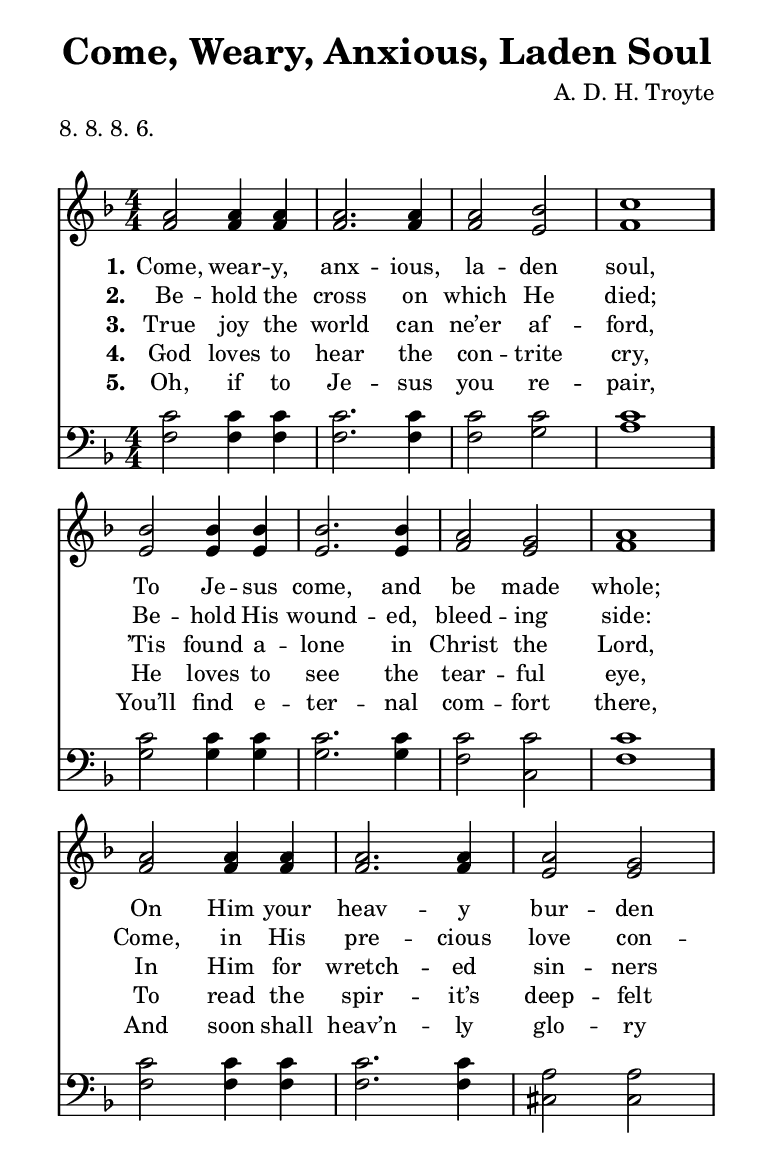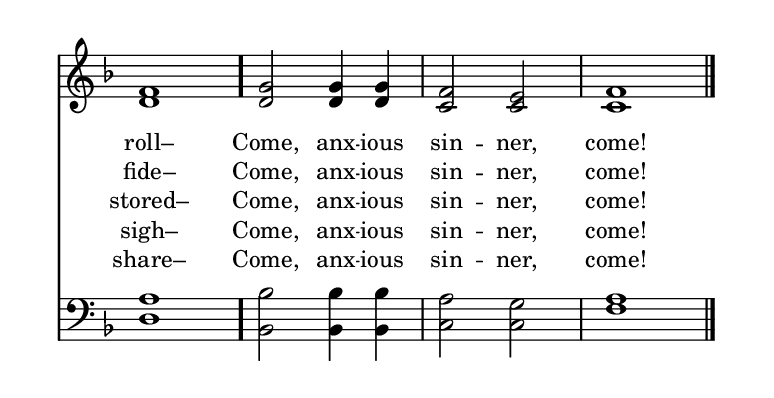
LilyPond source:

\include "common/global.ily"
\paper {
  \include "common/paper.ily"
  ragged-bottom = ##t
  ragged-last-bottom = ##t
  systems-per-page = ##f
  page-count = ##f
}

\header{
  %gospel
  hymnnumber = "8"
  title = "Come, Weary, Anxious, Laden Soul"
  tunename = "Troyte"
  meter = "8. 8. 8. 6."
  poet = ""
  composer = "A. D. H. Troyte"
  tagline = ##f
}

patternA = { c2 c4 c4 | c2. c4 | c2 c2 | c1 } % Line 1, 2, 3
patternB = { c2 c4 c4 | c2 c2  | c1    }      % Line 4

global = {
  \include "common/overrides.ily"
  \override Staff.TimeSignature.style = #'numbered
  \time 4/4
  \once \override Score.MetronomeMark.transparent = ##t
  \tempo 2 = 86
  \key f \major
  \autoBeamOff
}

notesSoprano = {
\global
\relative c'' {

  \changePitch \patternA { a a a       | a a     | a bes | c }
  \changePitch \patternA { bes bes bes | bes bes | a g   | a }
  \changePitch \patternA { a a a       | a a     | a g   | f }
  \changePitch \patternB { g g g       | f e     | f     }
	\bar "|."

}
}

notesAlto = {
\global
\relative e' {

  \changePitch \patternA { f f f | f f | f e | f }
  \changePitch \patternA { e e e | e e | f e | f }
  \changePitch \patternA { f f f | f f | e e | d }
  \changePitch \patternB { d d d | c c | c   }

}
}

notesTenor = {
\global
\relative a {

  \changePitch \patternA { c c c       | c c | c c | c }
  \changePitch \patternA { c c c       | c c | c c | c }
  \changePitch \patternA { c c c       | c c | a a | a }
  \changePitch \patternB { bes bes bes | a g | a   }

}
}

notesBass = {
\global
\relative f {

  \changePitch \patternA { f f f       | f f | f g     | a }
  \changePitch \patternA { g g g       | g g | f c     | f }
  \changePitch \patternA { f f f       | f f | cis cis | d }
  \changePitch \patternB { bes bes bes | c c | f       }

}
}

wordsA = \lyricmode {
\set stanza = "1."

  Come, wear -- y, anx -- ious, la -- den soul, \bar "."
  To Je -- sus come, and be made whole; \bar "." \break
  On Him your heav -- y bur -- den roll– \bar "."
  Come, anx -- ious sin -- ner, come! \bar "."

}

wordsB = \lyricmode {
\set stanza = "2."

  Be -- hold the cross on which He died;
  Be -- hold His wound -- ed, bleed -- ing side:
  Come, in His pre -- cious love con -- fide–
  Come, anx -- ious sin -- ner, come!

}

wordsC = \lyricmode {
\set stanza = "3."

  True joy the world can ne’er af -- ford,
  ’Tis found a -- lone in Christ the Lord,
  In Him for wretch -- ed sin -- ners stored–
  Come, anx -- ious sin -- ner, come!

}

wordsD = \lyricmode {
\set stanza = "4."

  God loves to hear the con -- trite cry,
  He loves to see the tear -- ful eye,
  To read the spir -- it’s deep -- felt sigh–
  Come, anx -- ious sin -- ner, come!

}

wordsE = \lyricmode {
\set stanza = "5."

  Oh, if to Je -- sus you re -- pair,
  You’ll find e -- ter -- nal com -- fort there,
  And soon shall heav’n -- ly glo -- ry share–
  Come, anx -- ious sin -- ner, come!

}


\score {
  \context ChoirStaff <<
    \context Staff = upper <<
      \set Staff.autoBeaming = ##f
      \set ChoirStaff.systemStartDelimiter = #'SystemStartBar
      \set ChoirStaff.printPartCombineTexts = ##f
      \partcombine #'(2 . 9) \notesSoprano \notesAlto
      \context NullVoice = sopranos { \voiceOne << \notesSoprano >> }
      \context NullVoice = altos { \voiceTwo << \notesAlto >> }
      \context Lyrics = one   \lyricsto sopranos \wordsA
      \context Lyrics = two   \lyricsto sopranos \wordsB
      \context Lyrics = three \lyricsto sopranos \wordsC
      \context Lyrics = four  \lyricsto sopranos \wordsD
      \context Lyrics = five  \lyricsto sopranos \wordsE
    >>
    \context Staff = men <<
      \set Staff.autoBeaming = ##f
      \clef bass
      \set ChoirStaff.printPartCombineTexts = ##f
      \partcombine #'(2 . 9) \notesTenor \notesBass
      \context NullVoice = tenors { \voiceOne << \notesTenor >> }
      \context NullVoice = basses { \voiceTwo << \notesBass >> }
    >>
  >>
  \layout {
    \include "common/layout.ily"
  }
  \midi{
    \include "common/midi.ily"
  }
}

\version "2.19.49"  % necessary for upgrading to future LilyPond versions.

% vi:set et ts=2 sw=2 ai nocindent syntax=lilypond:
